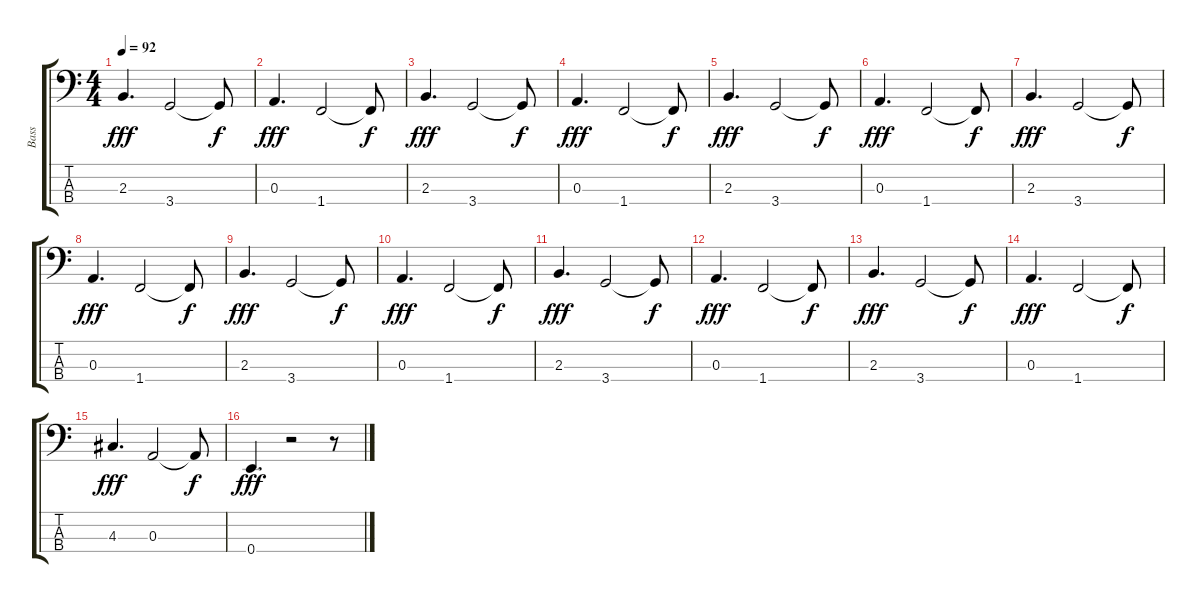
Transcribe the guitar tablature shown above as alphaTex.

\track ("Bass" "Bass") {instrument electricbassfinger}
\staff {score tabs}
\tuning (G2 D2 A1 E1) {hide}
\ts (4 4)
\tempo 92
\clef f4
\ks c
2.3.4{d dy fff} 3.4.2 3.4{t}.8{dy f} |
0.3.4{d dy fff} 1.4.2 1.4{t}.8{dy f} |
2.3.4{d dy fff} 3.4.2 3.4{t}.8{dy f} |
0.3.4{d dy fff} 1.4.2 1.4{t}.8{dy f} |
2.3.4{d dy fff} 3.4.2 3.4{t}.8{dy f} |
0.3.4{d dy fff} 1.4.2 1.4{t}.8{dy f} |
2.3.4{d dy fff} 3.4.2 3.4{t}.8{dy f} |
0.3.4{d dy fff} 1.4.2 1.4{t}.8{dy f} |
2.3.4{d dy fff} 3.4.2 3.4{t}.8{dy f} |
0.3.4{d dy fff} 1.4.2 1.4{t}.8{dy f} |
2.3.4{d dy fff} 3.4.2 3.4{t}.8{dy f} |
0.3.4{d dy fff} 1.4.2 1.4{t}.8{dy f} |
2.3.4{d dy fff} 3.4.2 3.4{t}.8{dy f} |
0.3.4{d dy fff} 1.4.2 1.4{t}.8{dy f} |
4.3.4{d dy fff} 0.3.2 0.3{t}.8{dy f} |
0.4.4{d dy fff} r.2 r.8
